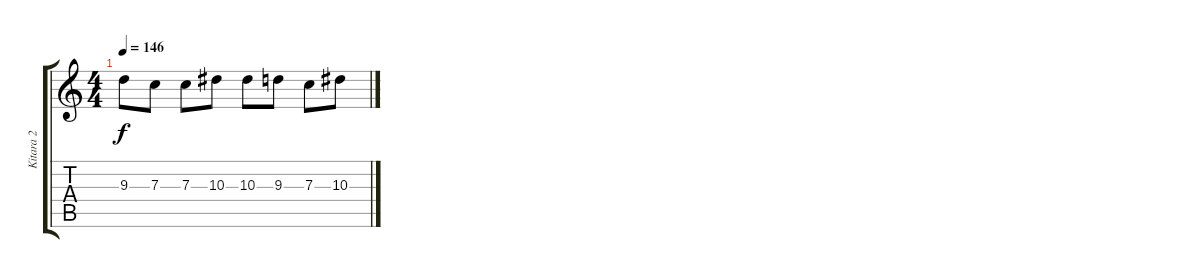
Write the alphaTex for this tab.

\track ("Kitara 2" "Kitara 2") {instrument distortionguitar}
\staff {score tabs}
\tuning (D4 A3 F3 C3 G2 D2) {hide}
\ts (4 4)
\tempo 146
\clef g2
\ks c
9.3.8{dy f} 7.3.8 7.3.8 10.3.8 10.3.8 9.3.8 7.3.8 10.3.8
